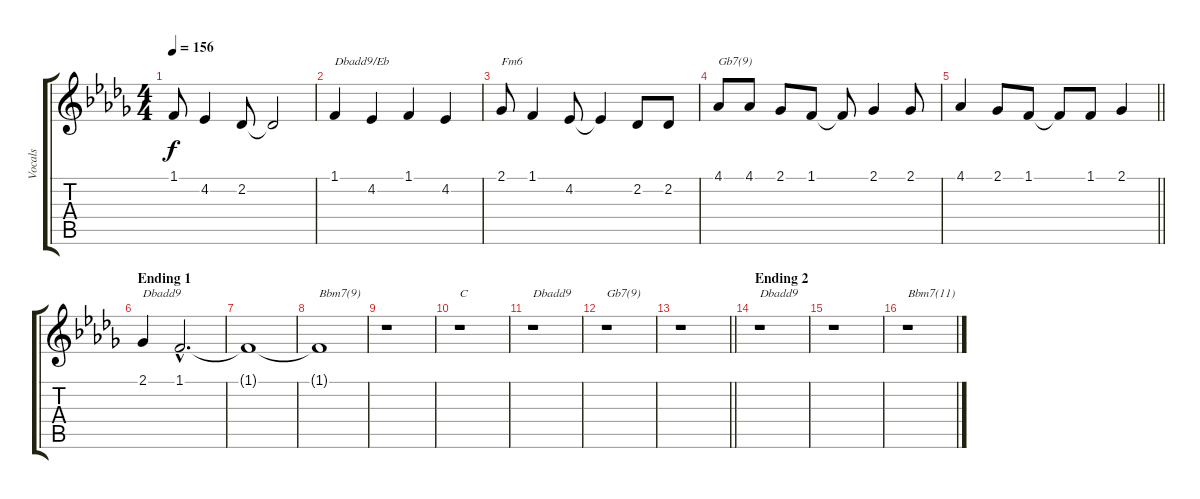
\track ("Vocals" "Vocals") {instrument sopranosax}
\staff {score tabs}
\tuning (E4 B3 G3 D3 A2 E2) {hide}
\ts (4 4)
\tempo 156
\clef g2
\ks db
1.1.8{dy f} 4.2.4 2.2.8 2.2{t}.2 |
1.1.4{txt "Dbadd9/Eb"} 4.2.4 1.1.4 4.2.4 |
2.1.8{txt "Fm6"} 1.1.4 4.2.8 4.2{t}.4 2.2.8 2.2.8 |
4.1.8{txt "Gb7(9)"} 4.1.8 2.1.8 1.1.8 1.1{t}.8 2.1.4 2.1.8 |
\barLineRight lightlight
4.1.4 2.1.8 1.1.8 1.1{t}.8 1.1.8 2.1.4 |
\section ("" "Ending 1")
2.1.4{txt "Dbadd9"} 1.1{hac}.2{d} |
1.1{t}.1 |
1.1{t}.1{txt "Bbm7(9)"} |
r.1 |
r.1{txt "C"} |
r.1{txt "Dbadd9"} |
r.1{txt "Gb7(9)"} |
\barLineRight lightlight
r.1 |
\section ("" "Ending 2")
r.1{txt "Dbadd9"} |
r.1 |
r.1{txt "Bbm7(11)"}
